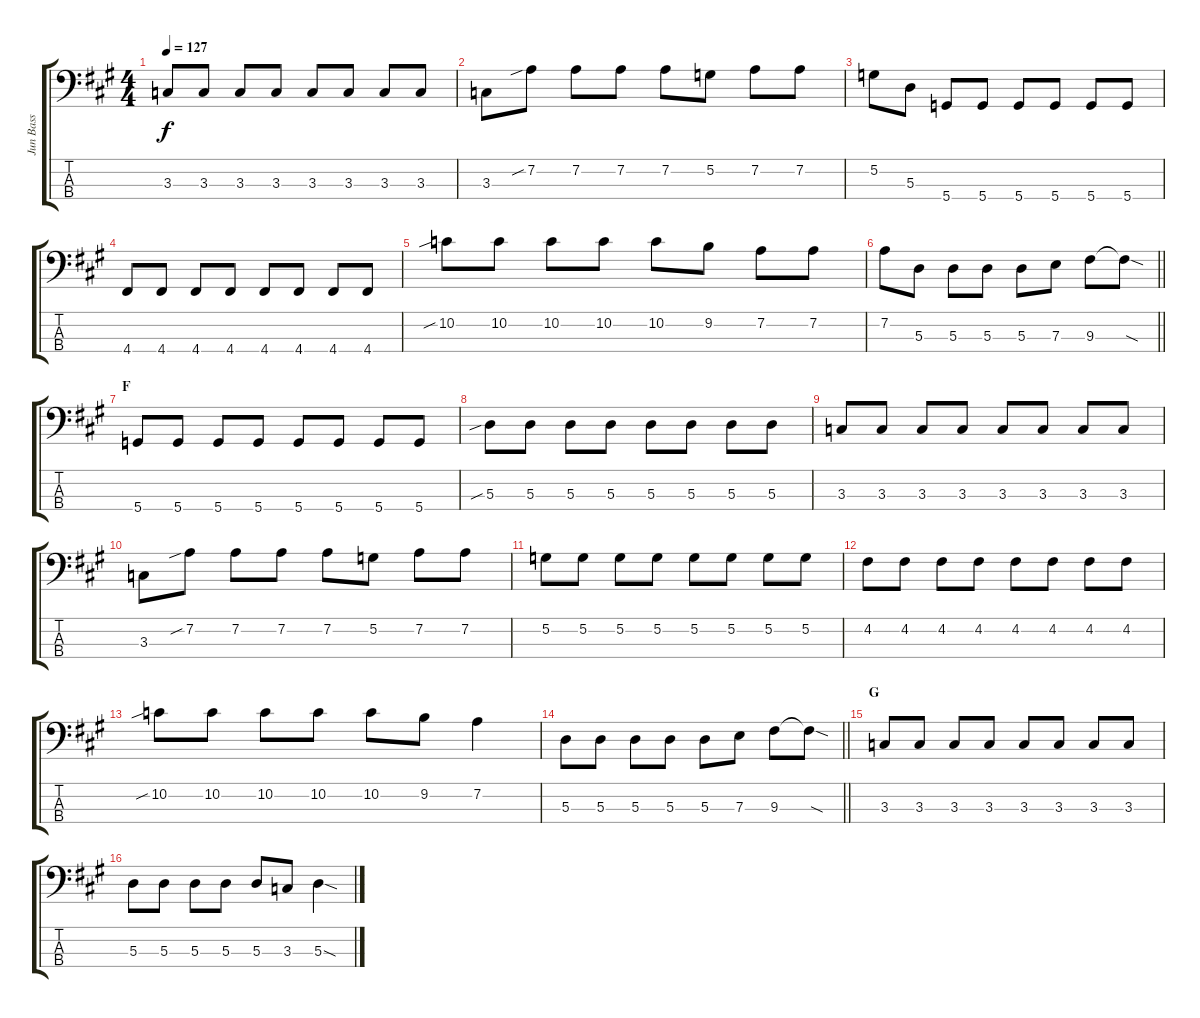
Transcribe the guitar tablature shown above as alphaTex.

\track ("Jun Bass" "Jun Bass") {instrument electricbasspick}
\staff {score tabs}
\tuning (G2 D2 A1 D1) {hide}
\ts (4 4)
\tempo 127
\clef f4
\ks a
3.3.8{dy f} 3.3.8 3.3.8 3.3.8 3.3.8 3.3.8 3.3.8 3.3.8 |
3.3.8 7.2{sib}.8 7.2.8 7.2.8 7.2.8 5.2.8 7.2.8 7.2.8 |
5.2.8 5.3.8 5.4.8 5.4.8 5.4.8 5.4.8 5.4.8 5.4.8 |
4.4.8 4.4.8 4.4.8 4.4.8 4.4.8 4.4.8 4.4.8 4.4.8 |
10.2{sib}.8 10.2.8 10.2.8 10.2.8 10.2.8 9.2.8 7.2.8 7.2.8 |
\barLineRight lightlight
7.2.8 5.3.8 5.3.8 5.3.8 5.3.8 7.3.8 9.3.8 9.3{sod t}.8 |
\section ("" "F")
5.4.8 5.4.8 5.4.8 5.4.8 5.4.8 5.4.8 5.4.8 5.4.8 |
5.3{sib}.8 5.3.8 5.3.8 5.3.8 5.3.8 5.3.8 5.3.8 5.3.8 |
3.3.8 3.3.8 3.3.8 3.3.8 3.3.8 3.3.8 3.3.8 3.3.8 |
3.3.8 7.2{sib}.8 7.2.8 7.2.8 7.2.8 5.2.8 7.2.8 7.2.8 |
5.2.8 5.2.8 5.2.8 5.2.8 5.2.8 5.2.8 5.2.8 5.2.8 |
4.2.8 4.2.8 4.2.8 4.2.8 4.2.8 4.2.8 4.2.8 4.2.8 |
10.2{sib}.8 10.2.8 10.2.8 10.2.8 10.2.8 9.2.8 7.2.4 |
\barLineRight lightlight
5.3.8 5.3.8 5.3.8 5.3.8 5.3.8 7.3.8 9.3.8 9.3{sod t}.8 |
\section ("" "G")
3.3.8 3.3.8 3.3.8 3.3.8 3.3.8 3.3.8 3.3.8 3.3.8 |
5.3.8 5.3.8 5.3.8 5.3.8 5.3.8 3.3.8 5.3{sod}.4
